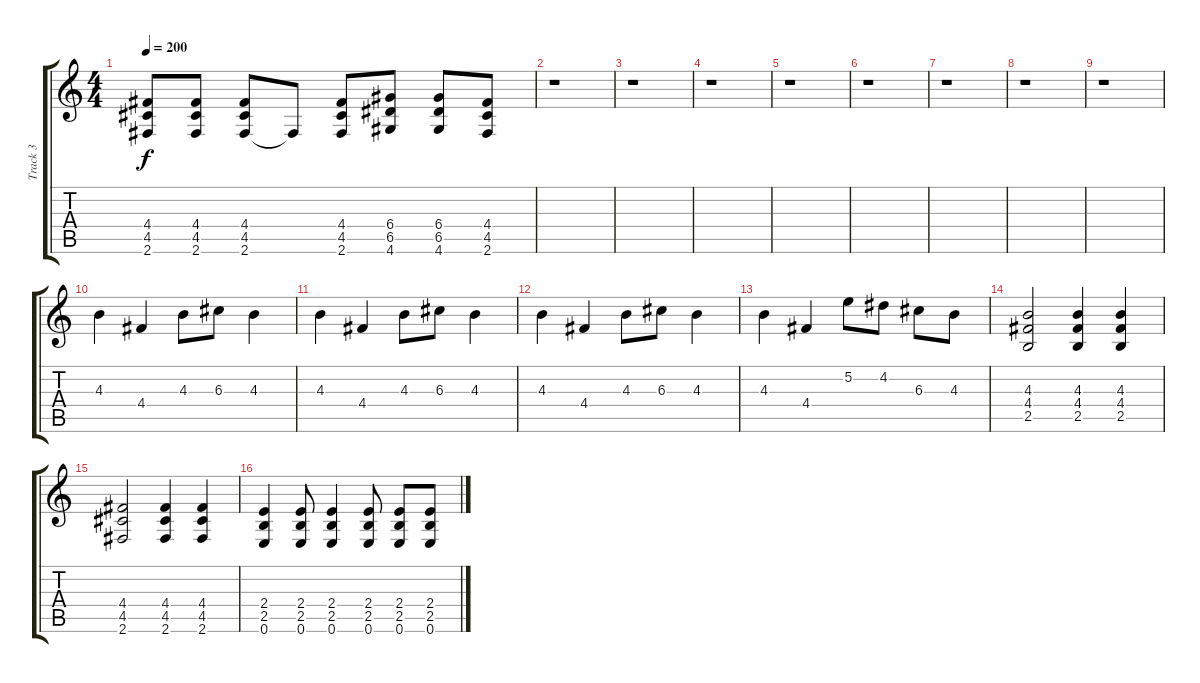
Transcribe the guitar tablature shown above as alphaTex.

\track ("Track 3" "Track 3") {instrument distortionguitar}
\staff {score tabs}
\tuning (E4 B3 G3 D3 A2 E2) {hide}
\ts (4 4)
\tempo 200
\clef g2
\ks c
(4.4 4.5 2.6).8{dy f} (4.4 4.5 2.6).8 (4.4 4.5 2.6).8 2.6{t}.8 (4.4 4.5 2.6).8 (6.4 6.5 4.6).8 (6.4 6.5 4.6).8 (4.4 4.5 2.6).8 |
r.1 |
r.1 |
r.1 |
r.1 |
r.1 |
r.1 |
r.1 |
r.1 |
4.3.4 4.4.4 4.3.8 6.3.8 4.3.4 |
4.3.4 4.4.4 4.3.8 6.3.8 4.3.4 |
4.3.4 4.4.4 4.3.8 6.3.8 4.3.4 |
4.3.4 4.4.4 5.2.8 4.2.8 6.3.8 4.3.8 |
(4.3 4.4 2.5).2 (4.3 4.4 2.5).4 (4.3 4.4 2.5).4 |
(4.4 4.5 2.6).2 (4.4 4.5 2.6).4 (4.4 4.5 2.6).4 |
(2.4 2.5 0.6).4 (2.4 2.5 0.6).8 (2.4 2.5 0.6).4 (2.4 2.5 0.6).8 (2.4 2.5 0.6).8 (2.4 2.5 0.6).8
